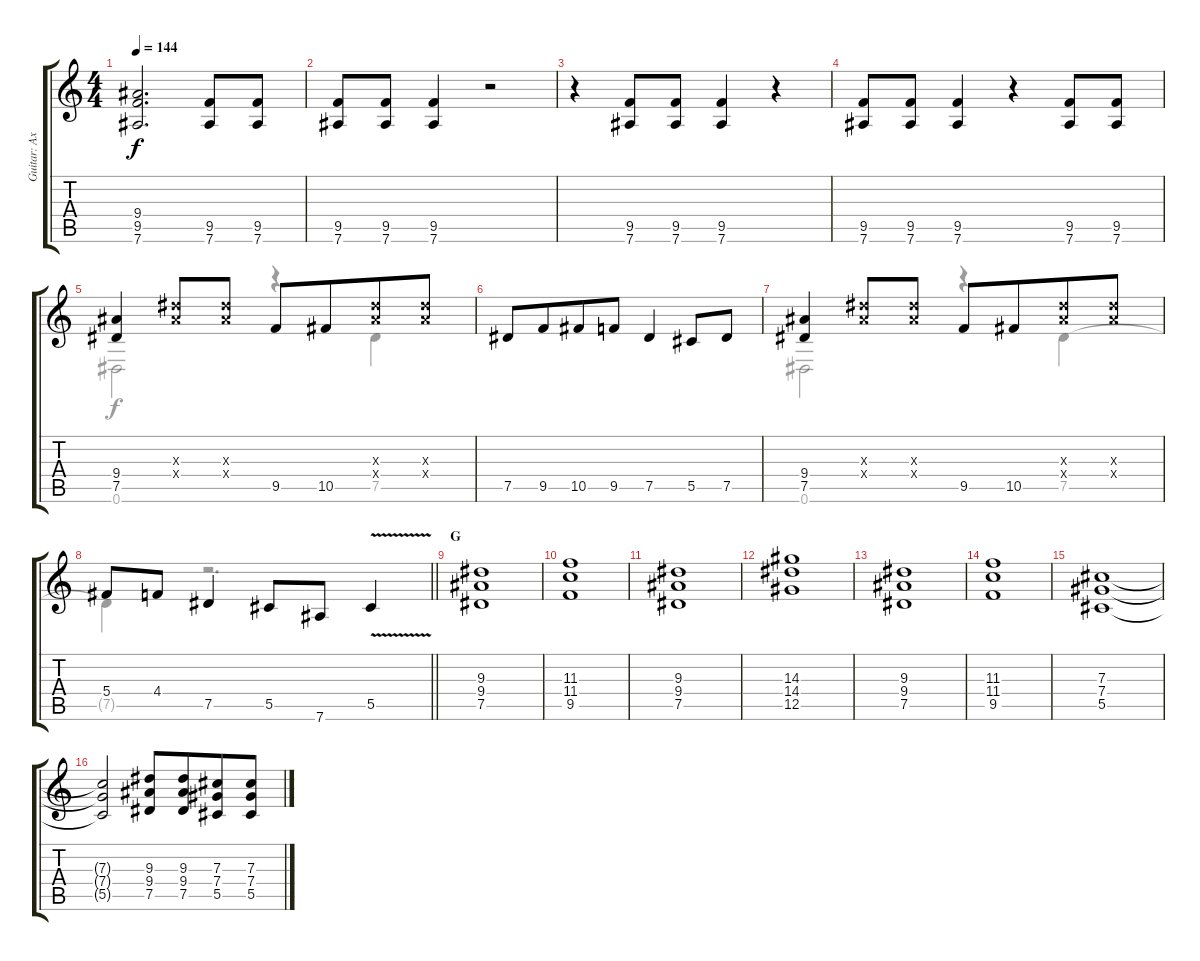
\track ("Guitar: Axel" "Guitar: Ax") {instrument electricguitarjazz}
\staff {score tabs}
\tuning (Eb4 Bb3 Gb3 Db3 Ab2 Eb2) {hide}
\voice
\ts (4 4)
\tempo 144
\clef g2
\ks c
(9.4 9.5 7.6).2{d dy f} (9.5 7.6).8 (9.5 7.6).8 |
(9.5 7.6).8 (9.5 7.6).8 (9.5 7.6).4 r.2 |
r.4 (9.5 7.6).8 (9.5 7.6).8 (9.5 7.6).4 r.4 |
(9.5 7.6).8 (9.5 7.6).8 (9.5 7.6).4 r.4 (9.5 7.6).8 (9.5 7.6).8 |
(9.4 7.5).4 (9.3{x} 9.4{x}).8 (9.3{x} 9.4{x}).8 9.5.8 10.5.8{beam merge} (9.3{x} 9.4{x}).8 (9.3{x} 9.4{x}).8 |
7.5.8 9.5.8{beam merge} 10.5.8 9.5.8 7.5.4 5.5.8{beam merge} 7.5.8 |
(9.4 7.5).4 (9.3{x} 9.4{x}).8 (9.3{x} 9.4{x}).8 9.5.8 10.5.8{beam merge} (9.3{x} 9.4{x}).8 (9.3{x} 9.4{x}).8 |
\barLineRight lightlight
5.4.8 4.4.8{beam merge} 7.5.4 5.5.8 7.6.8 5.5{v}.4 |
\section ("" "G")
(9.3 9.4 7.5).1 |
(11.3 11.4 9.5).1 |
(9.3 9.4 7.5).1 |
(14.3 14.4 12.5).1 |
(9.3 9.4 7.5).1 |
(11.3 11.4 9.5).1 |
(7.3 7.4 5.5).1 |
(7.3{t} 7.4{t} 5.5{t}).2 (9.3 9.4 7.5).8 (9.3 9.4 7.5).8{beam merge} (7.3 7.4 5.5).8 (7.3 7.4 5.5).8
\voice
\clef g2
\ottava regular
\simile none
\ks c
|
|
|
|
0.6.2 r.4 7.5.4 |
|
0.6.2 r.4 7.5.4 |
\barLineRight lightlight
7.5{t}.4 r.2{d} |
|
|
|
|
|
|
|
